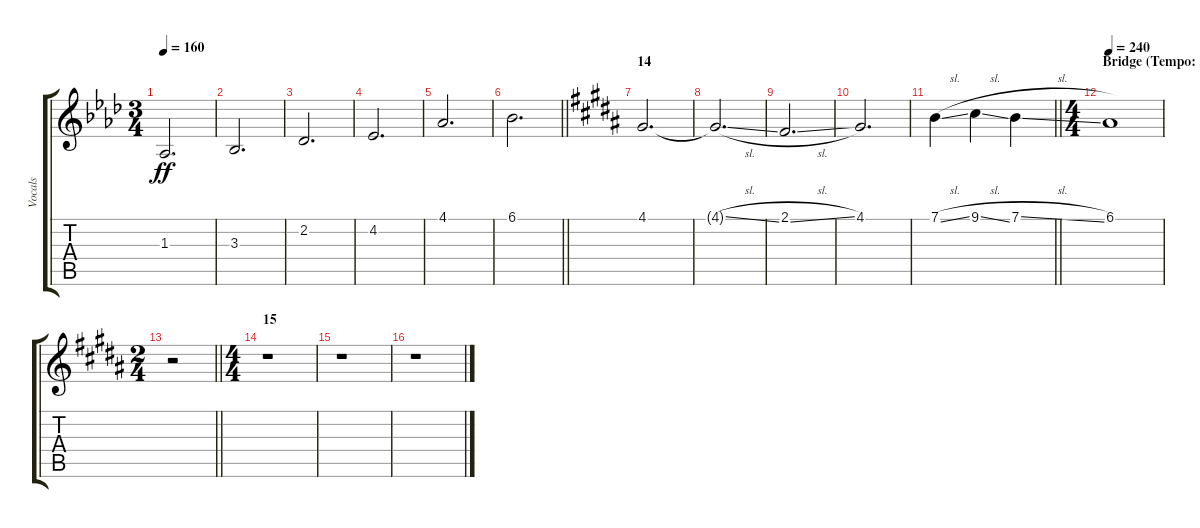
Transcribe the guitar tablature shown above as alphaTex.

\track ("Vocals" "Vocals") {instrument voiceoohs}
\staff {score tabs}
\tuning (E4 B3 G3 D3 A2 E2) {hide}
\ts (3 4)
\tempo 160
\clef g2
\ks ab
1.3.2{d dy ff} |
3.3.2{d} |
2.2.2{d} |
4.2.2{d} |
4.1.2{d} |
\barLineRight lightlight
6.1.2{d} |
\section ("" "14")
\ks b
4.1.2{d} |
4.1{sl t}.2{d} |
2.1{sl}.2{d} |
4.1.2{d} |
\barLineRight lightlight
7.1{sl}.4 9.1{sl}.4 7.1{sl}.4 |
\ts (4 4)
\section ("" "Bridge (Tempo: 240 BPM)")
\tempo 240
6.1.1 |
\ts (2 4)
\barLineRight lightlight
r.2 |
\ts (4 4)
\section ("" "15")
r.1 |
r.1 |
r.1
